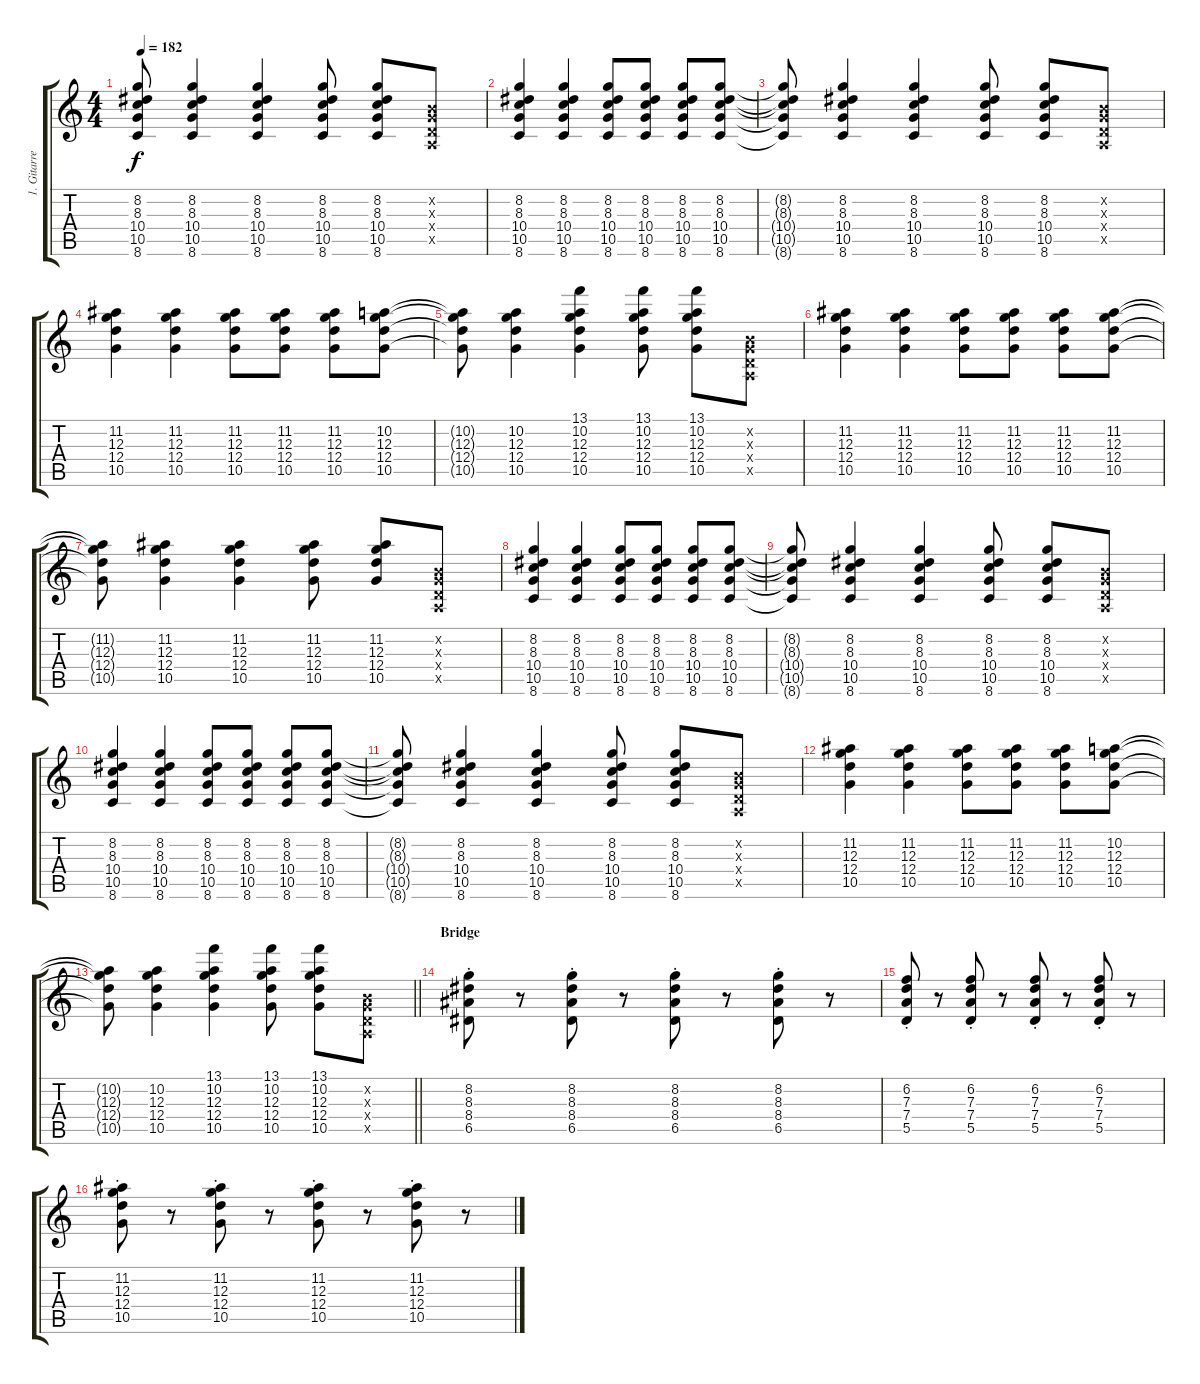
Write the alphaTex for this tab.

\track ("1. Gitarre" "1. Gitarre") {instrument overdrivenguitar}
\staff {score tabs}
\tuning (E4 B3 G3 D3 A2 E2) {hide}
\ts (4 4)
\tempo 182
\clef g2
\ks c
(8.2{t} 8.3{t} 10.4{t} 10.5{t} 8.6{t}).8{dy f} (8.2 8.3 10.4 10.5 8.6).4 (8.2 8.3 10.4 10.5 8.6).4 (8.2 8.3 10.4 10.5 8.6).8 (8.2 8.3 10.4 10.5 8.6).8 (0.2{x} 0.3{x} 0.4{x} 0.5{x}).8 |
(8.2 8.3 10.4 10.5 8.6).4 (8.2 8.3 10.4 10.5 8.6).4 (8.2 8.3 10.4 10.5 8.6).8 (8.2 8.3 10.4 10.5 8.6).8 (8.2 8.3 10.4 10.5 8.6).8 (8.2 8.3 10.4 10.5 8.6).8 |
(8.2{t} 8.3{t} 10.4{t} 10.5{t} 8.6{t}).8 (8.2 8.3 10.4 10.5 8.6).4 (8.2 8.3 10.4 10.5 8.6).4 (8.2 8.3 10.4 10.5 8.6).8 (8.2 8.3 10.4 10.5 8.6).8 (0.2{x} 0.3{x} 0.4{x} 0.5{x}).8 |
(11.2 12.3 12.4 10.5).4 (11.2 12.3 12.4 10.5).4 (11.2 12.3 12.4 10.5).8 (11.2 12.3 12.4 10.5).8 (11.2 12.3 12.4 10.5).8 (10.2 12.3 12.4 10.5).8 |
(10.2{t} 12.3{t} 12.4{t} 10.5{t}).8 (10.2 12.3 12.4 10.5).4 (13.1 10.2 12.3 12.4 10.5).4 (13.1 10.2 12.3 12.4 10.5).8 (13.1 10.2 12.3 12.4 10.5).8 (0.2{x} 0.3{x} 0.4{x} 0.5{x}).8 |
(11.2 12.3 12.4 10.5).4 (11.2 12.3 12.4 10.5).4 (11.2 12.3 12.4 10.5).8 (11.2 12.3 12.4 10.5).8 (11.2 12.3 12.4 10.5).8 (11.2 12.3 12.4 10.5).8 |
(11.2{t} 12.3{t} 12.4{t} 10.5{t}).8 (11.2 12.3 12.4 10.5).4 (11.2 12.3 12.4 10.5).4 (11.2 12.3 12.4 10.5).8 (11.2 12.3 12.4 10.5).8 (0.2{x} 0.3{x} 0.4{x} 0.5{x}).8 |
(8.2 8.3 10.4 10.5 8.6).4 (8.2 8.3 10.4 10.5 8.6).4 (8.2 8.3 10.4 10.5 8.6).8 (8.2 8.3 10.4 10.5 8.6).8 (8.2 8.3 10.4 10.5 8.6).8 (8.2 8.3 10.4 10.5 8.6).8 |
(8.2{t} 8.3{t} 10.4{t} 10.5{t} 8.6{t}).8 (8.2 8.3 10.4 10.5 8.6).4 (8.2 8.3 10.4 10.5 8.6).4 (8.2 8.3 10.4 10.5 8.6).8 (8.2 8.3 10.4 10.5 8.6).8 (0.2{x} 0.3{x} 0.4{x} 0.5{x}).8 |
(8.2 8.3 10.4 10.5 8.6).4 (8.2 8.3 10.4 10.5 8.6).4 (8.2 8.3 10.4 10.5 8.6).8 (8.2 8.3 10.4 10.5 8.6).8 (8.2 8.3 10.4 10.5 8.6).8 (8.2 8.3 10.4 10.5 8.6).8 |
(8.2{t} 8.3{t} 10.4{t} 10.5{t} 8.6{t}).8 (8.2 8.3 10.4 10.5 8.6).4 (8.2 8.3 10.4 10.5 8.6).4 (8.2 8.3 10.4 10.5 8.6).8 (8.2 8.3 10.4 10.5 8.6).8 (0.2{x} 0.3{x} 0.4{x} 0.5{x}).8 |
(11.2 12.3 12.4 10.5).4 (11.2 12.3 12.4 10.5).4 (11.2 12.3 12.4 10.5).8 (11.2 12.3 12.4 10.5).8 (11.2 12.3 12.4 10.5).8 (10.2 12.3 12.4 10.5).8 |
\barLineRight lightlight
(10.2{t} 12.3{t} 12.4{t} 10.5{t}).8 (10.2 12.3 12.4 10.5).4 (13.1 10.2 12.3 12.4 10.5).4 (13.1 10.2 12.3 12.4 10.5).8 (13.1 10.2 12.3 12.4 10.5).8 (0.2{x} 0.3{x} 0.4{x} 0.5{x}).8 |
\section ("" "Bridge")
(8.2 8.3 8.4 6.5{st}).8 r.8 (8.2 8.3 8.4 6.5{st}).8 r.8 (8.2 8.3 8.4 6.5{st}).8 r.8 (8.2 8.3 8.4 6.5{st}).8 r.8 |
(6.2 7.3 7.4 5.5{st}).8 r.8 (6.2 7.3 7.4 5.5{st}).8 r.8 (6.2 7.3 7.4 5.5{st}).8 r.8 (6.2 7.3 7.4 5.5{st}).8 r.8 |
(11.2{st} 12.3 12.4 10.5).8 r.8 (11.2{st} 12.3 12.4 10.5).8 r.8 (11.2{st} 12.3 12.4 10.5).8 r.8 (11.2{st} 12.3 12.4 10.5).8 r.8
